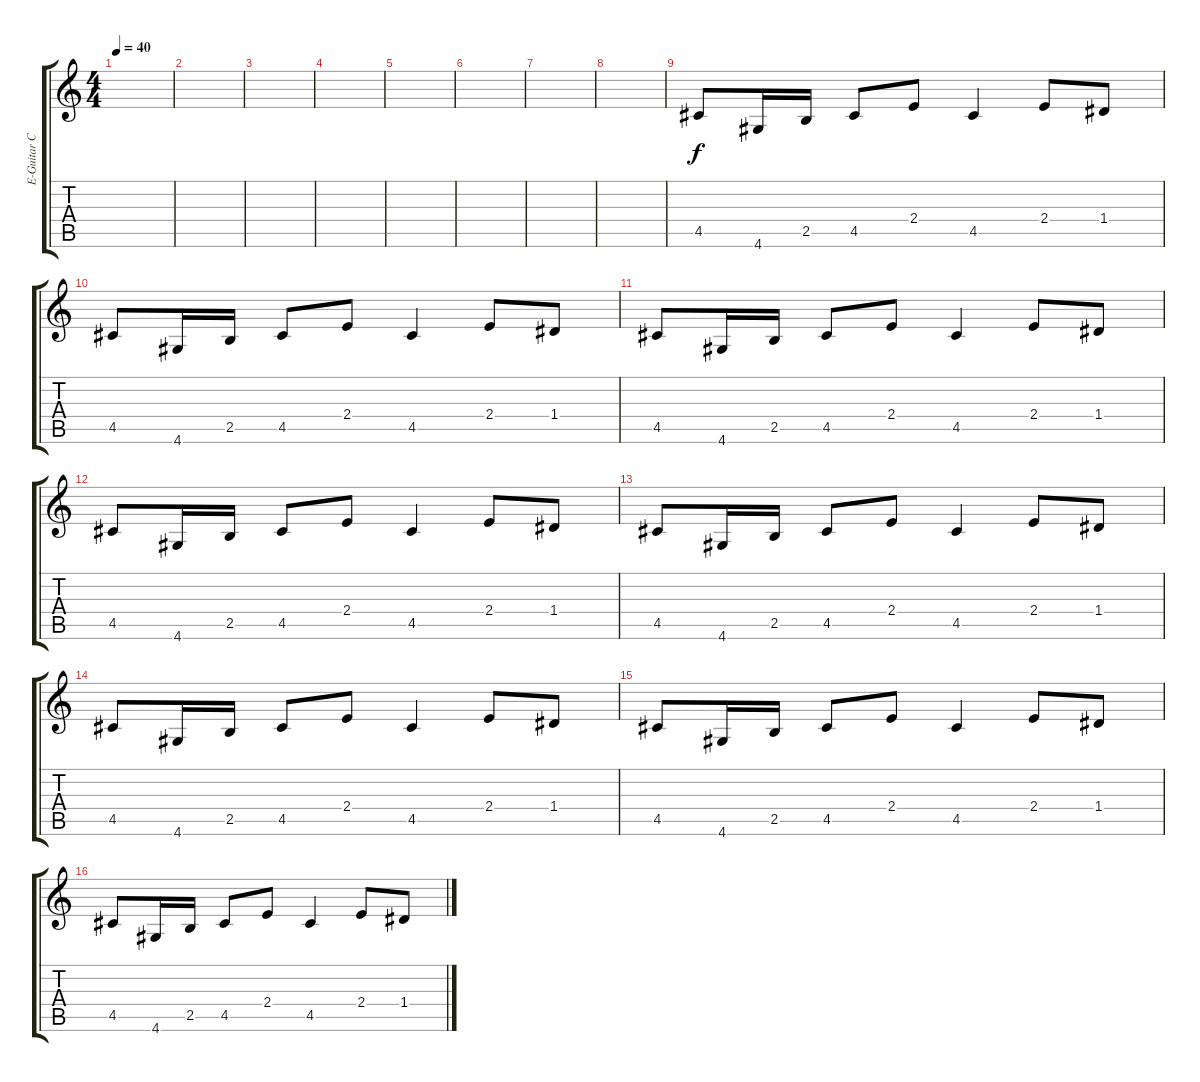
\track ("E-Guitar Clean 3" "E-Guitar C") {instrument acousticguitarsteel}
\staff {score tabs}
\tuning (E4 B3 G3 D3 A2 E2) {hide}
\ts (4 4)
\tempo 40
\clef g2
\ks c
|
|
|
|
|
|
|
|
4.5.8 4.6.16 2.5.16 4.5.8 2.4.8 4.5.4 2.4.8 1.4.8 |
4.5.8 4.6.16 2.5.16 4.5.8 2.4.8 4.5.4 2.4.8 1.4.8 |
4.5.8 4.6.16 2.5.16 4.5.8 2.4.8 4.5.4 2.4.8 1.4.8 |
4.5.8 4.6.16 2.5.16 4.5.8 2.4.8 4.5.4 2.4.8 1.4.8 |
4.5.8 4.6.16 2.5.16 4.5.8 2.4.8 4.5.4 2.4.8 1.4.8 |
4.5.8 4.6.16 2.5.16 4.5.8 2.4.8 4.5.4 2.4.8 1.4.8 |
4.5.8 4.6.16 2.5.16 4.5.8 2.4.8 4.5.4 2.4.8 1.4.8 |
4.5.8 4.6.16 2.5.16 4.5.8 2.4.8 4.5.4 2.4.8 1.4.8
